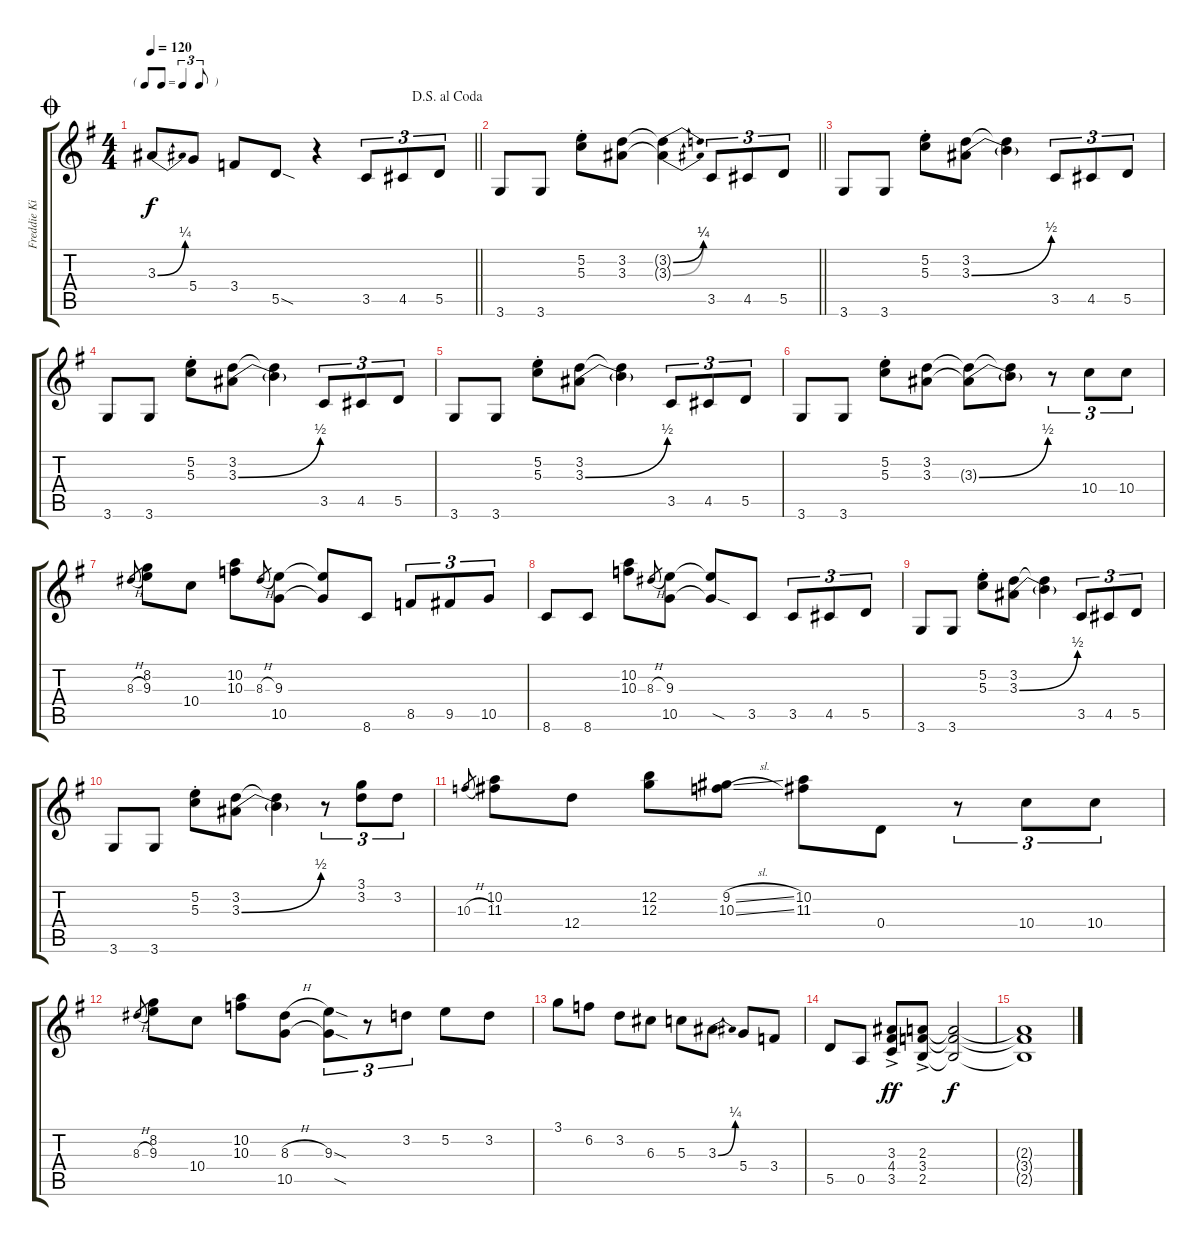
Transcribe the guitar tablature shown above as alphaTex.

\track ("Freddie King - Electric Guitar w/ light " "Freddie Ki") {instrument overdrivenguitar}
\staff {score tabs}
\tuning (E4 B3 G3 D3 A2 E2) {hide}
\ts (4 4)
\tf triplet8th
\jump coda
\jump dalsegnoalcoda
\tempo 120
\clef g2
\barLineRight lightlight
\ks g
3.3{be (bend 0 0 60 1)}.8{dy f} 5.4.8 3.4.8 5.5{sod}.8 r.4 3.5.8{tu (3 2)} 4.5.8{tu (3 2)} 5.5.8{tu (3 2)} |
\barLineRight lightlight
3.6.8 3.6.8 (5.2{st} 5.3{st}).8 (3.2 3.3).8 (3.2{be (bend 0 0 60 1) t} 3.3{be (bend 0 0 60 1) t}).4 3.5.8{tu (3 2)} 4.5.8{tu (3 2)} 5.5.8{tu (3 2)} |
\section ("" " ")
3.6.8 3.6.8 (5.2{st} 5.3{st}).8 (3.2 3.3{be (bend 0 0 60 2)}).8 (3.2{t} 3.3{t}).4 3.5.8{tu (3 2)} 4.5.8{tu (3 2)} 5.5.8{tu (3 2)} |
3.6.8 3.6.8 (5.2{st} 5.3{st}).8 (3.2 3.3{be (bend 0 0 60 2)}).8 (3.2{t} 3.3{t}).4 3.5.8{tu (3 2)} 4.5.8{tu (3 2)} 5.5.8{tu (3 2)} |
3.6.8 3.6.8 (5.2{st} 5.3{st}).8 (3.2 3.3{be (bend 0 0 60 2)}).8 (3.2{t} 3.3{t}).4 3.5.8{tu (3 2)} 4.5.8{tu (3 2)} 5.5.8{tu (3 2)} |
3.6.8 3.6.8 (5.2{st} 5.3{st}).8 (3.2 3.3).8 (3.2{t} 3.3{be (bend 0 0 60 2) t}).8 (3.2{t} 3.3{t}).8 r.8{tu (3 2)} 10.4.8{tu (3 2)} 10.4.8{tu (3 2)} |
8.3{h}.8{gr} (8.2 9.3).8 10.4.8 (10.2 10.3).8 8.3{h}.8{gr} (9.3 10.5).8 (9.3{t} 10.5{t}).8 8.6.8 8.5.8{tu (3 2)} 9.5.8{tu (3 2)} 10.5.8{tu (3 2)} |
8.6.8 8.6.8 (10.2 10.3).8 8.3{h}.8{gr} (9.3 10.5).8 (9.3{t} 10.5{sod t}).8 3.5.8 3.5.8{tu (3 2)} 4.5.8{tu (3 2)} 5.5.8{tu (3 2)} |
3.6.8 3.6.8 (5.2{st} 5.3{st}).8 (3.2 3.3{be (bend 0 0 60 2)}).8 (3.2{t} 3.3{t}).4 3.5.8{tu (3 2)} 4.5.8{tu (3 2)} 5.5.8{tu (3 2)} |
3.6.8 3.6.8 (5.2{st} 5.3{st}).8 (3.2 3.3{be (bend 0 0 60 2)}).8 (3.2{t} 3.3{t}).4 r.8{tu (3 2)} (3.1 3.2).8{tu (3 2)} 3.2.8{tu (3 2)} |
10.3{h}.8{gr} (10.2 11.3).8 12.4.8 (12.2 12.3).8 (9.2{sl} 10.3{sl}).8 (10.2 11.3).8 0.4.8 r.8{tu (3 2)} 10.4.8{tu (3 2)} 10.4.8{tu (3 2)} |
8.3{h}.8{gr} (8.2 9.3).8 10.4.8 (10.2 10.3).8 (8.3{h} 10.5).8 (9.3{sod} 10.5{sod t}).8{tu (3 2)} r.8{tu (3 2)} 3.2.8{tu (3 2)} 5.2.8 3.2.8 |
3.1.8 6.2.8 3.2.8 6.3.8 5.3.8 3.3{be (bend 0 0 60 1)}.8 5.4.8 3.4.8 |
5.5.8 0.5.8 (3.3{ac} 4.4{ac} 3.5{ac}).8{dy ff} (2.3{ac} 3.4{ac} 2.5{ac}).8 (2.3{t} 3.4{t} 2.5{t}).2{dy f} |
(2.3{t} 3.4{t} 2.5{t}).1
